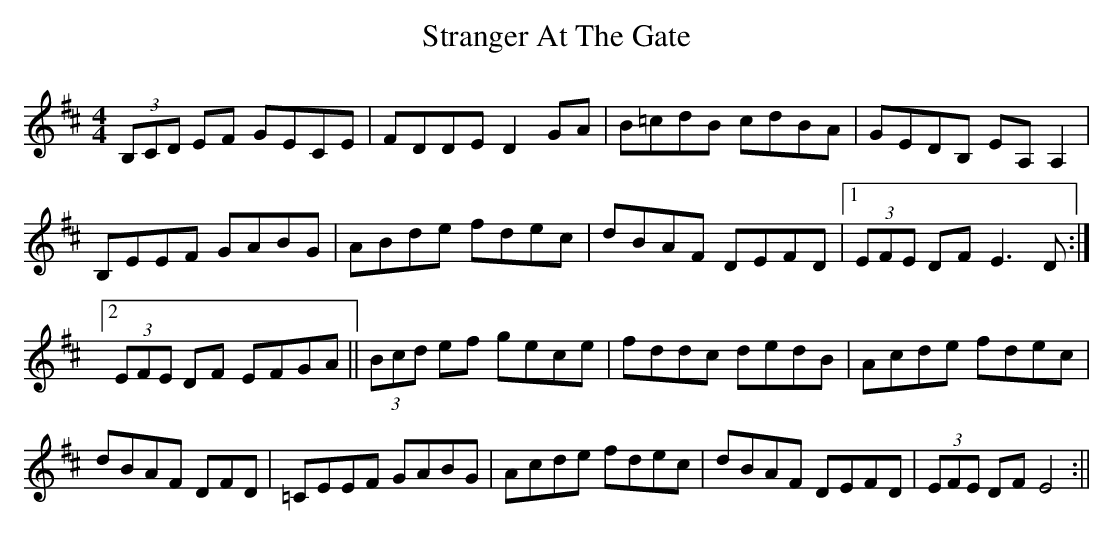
X:1
T:Stranger At The Gate
M:4/4
L:1/8
K:D
(3B,CD EF GECE|FDDE D2GA|B=cdB cdBA|GEDB, EA,A,2|\
B,EEF GABG|ABde fdec|dBAF DEFD|1 (3EFE DF E3D:|2 (3EFE DF EFGA||\
(3Bcd ef gece|fddc dedB|Acde fdec|dBAF D+AE+FD|\
=CEEF GABG|Acde fdec|dBAF DEFD|(3EFE DF E4:||
